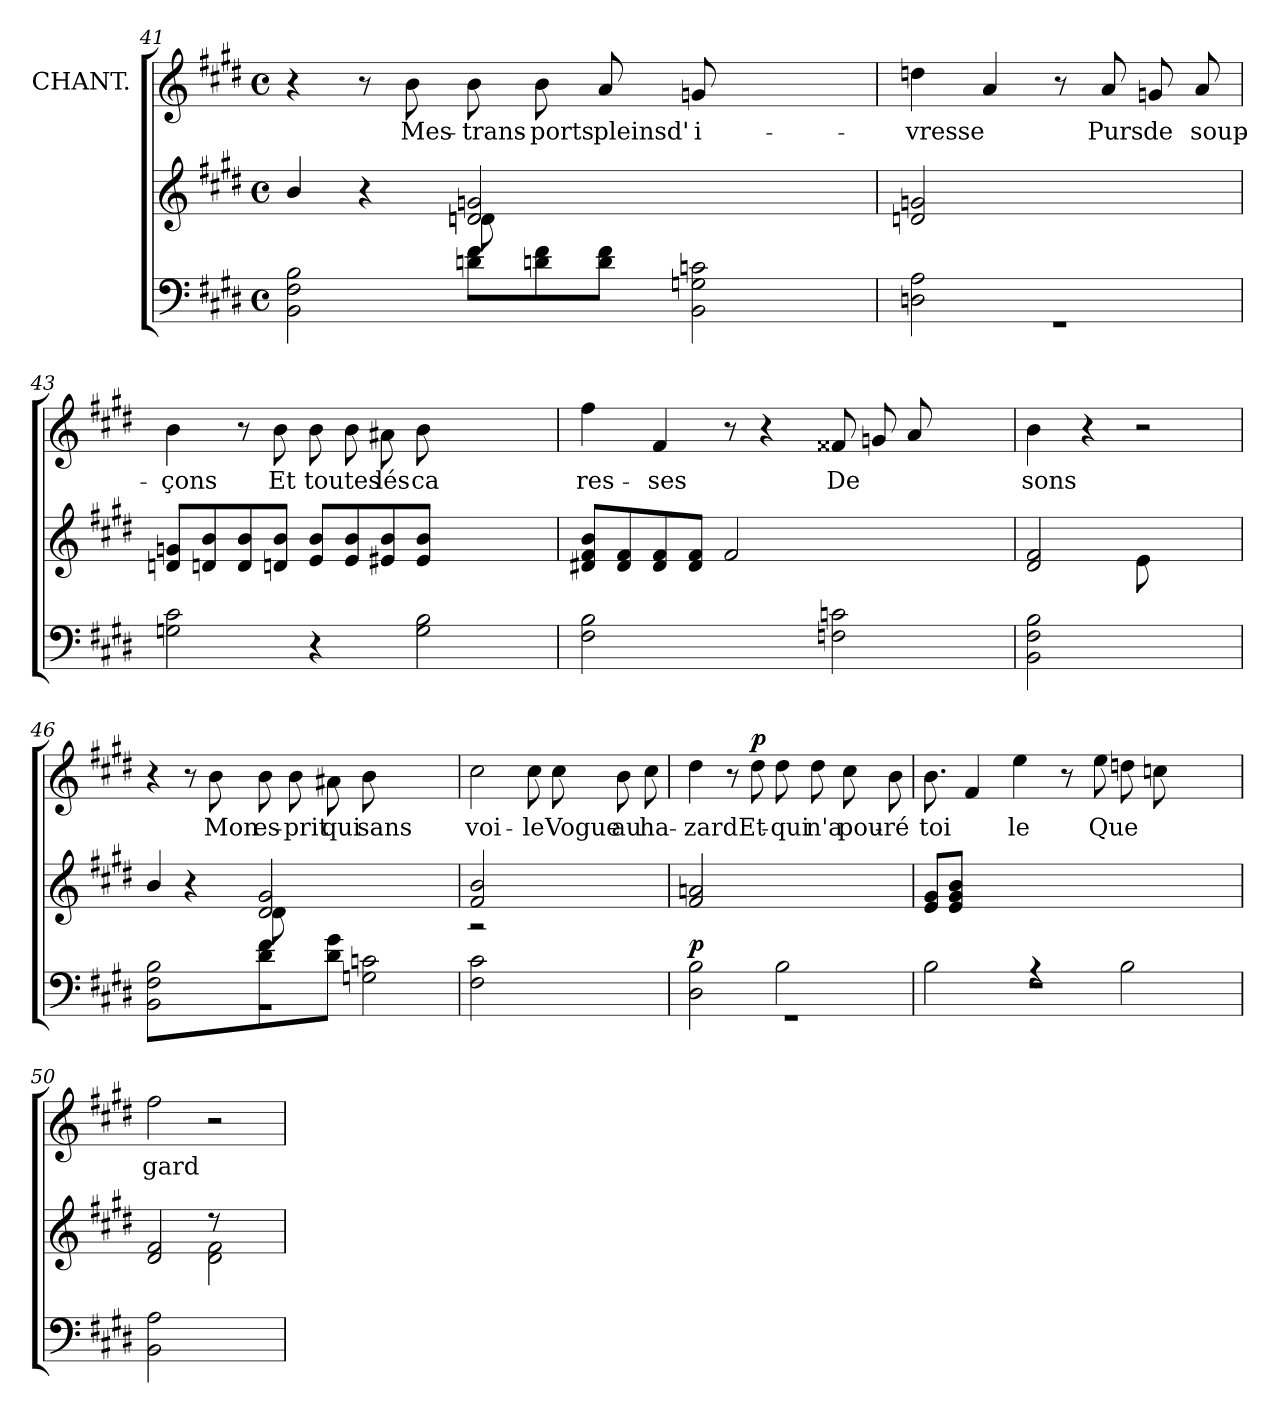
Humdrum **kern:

**kern	**dynam	**kern	**kern	**text	**dynam
*part3	*part3	*part2	*part1	*part1	*part1
*staff3	*staff3	*staff2	*staff1	*staff1	*staff1
*	*	*	*I"CHANT.	*	*
*clefF4	*	*clefG2	*clefG2	*	*
*k[f#c#g#d#]	*	*k[f#c#g#d#]	*k[f#c#g#d#]	*	*
*M4/4	*	*M4/4	*M4/4	*	*
*met(c)	*	*met(c)	*met(c)	*	*
=41	=41	=41	=41	=41	=41
*^	*	*^	*	*	*
2BBi\ 2F#i\ 2Bi\	2ryy	.	4bj/	2ryy	4r	.	.
.	.	.	4r	.	8r	.	.
.	.	.	.	.	8bj\	Mes-	.
8dni\ 8f#i\L	1ryy	.	2gnj/ 2dnj/	8dnZ\	8bj\	trans-	.
8f#i\ 8dni\	.	.	.	2..ryy	8bj\	ports	.
8di\ 8f#i\J	.	.	.	.	8aj/	pleinsd'	.
2BBZ\ 2GZ\ 2cZ\	.	.	.	.	8gnj/	i-	.
.	.	.	2ryy	.	2ryy	.	.
8ryy	.	.	.	.	.	.	.
*	*	*	*v	*v	*	*	*
!!LO:LB:g=z
=42	=42	=42	=42	=42	=42	=42
2Dni\ 2Ai\	1r	.	2gnj/ 2dnj/	4ddnj\	vresse	.
.	.	.	.	4aj/	.	.
2ryy	.	.	2ryy	8r	.	.
.	.	.	.	8aj/	Purs	.
.	.	.	.	8gnj/	de	.
.	.	.	.	8aj/	soup-	.
=43	=43	=43	=43	=43	=43	=43
2c#i\ 2Gni\	2ryy	.	8dnj/ 8gnj/L	4bj\	çons	.
.	.	.	8bj/ 8dnj/	.	.	.
.	.	.	8bj/ 8dj/	8r	.	.
.	.	.	8bj/ 8dnj/J	8bj\	Et	.
8ryy	4r	.	8bj/ 8ej/L	8bj\	toutes	.
8ryy	.	.	8bj/ 8ej/	8bj\	.	.
8ryy	2.ryy	.	8bj/ 8e#Xj/	8a#Xj\	lés	.
2BZ\ 2GZ\	.	.	8bj/ 8e#j/J	8bj\	ca	.
.	.	.	2ryy	2ryy	.	.
8ryy	.	.	.	.	.	.
=44	=44	=44	=44	=44	=44	=44
2F#i\ 2Bi\	2ryy	.	8bj/ 8f#j/ 8d#Xj/L	4ff#j\	res-	.
.	.	.	8f#j/ 8d#j/	.	.	.
.	.	.	8f#j/ 8d#j/	4f#j/	ses	.
.	.	.	8f#j/ 8d#j/J	.	.	.
8ryy	1ryy	.	2f#j/	8r	.	.
8ryy	.	.	.	4r	.	.
8ryy	.	.	.	.	.	.
2FZ\ 2cZ\	.	.	.	8f##Xj/	De	.
.	.	.	2ryy	8gV/	.	.
.	.	.	.	8aV/	.	.
.	.	.	.	4ryy	.	.
8ryy	.	.	.	.	.	.
*v	*v	*	*	*	*	*
=45	=45	=45	=45	=45	=45
*	*	*^	*	*	*
2BBi\ 2F#i\ 2Bi\	.	2f#j/ 2d#j/	4ryy	4bj\	sons	.
.	.	.	4ryy	4r	.	.
2ryy	.	2ryy	8eZ\	2r	.	.
.	.	.	4.ryy	.	.	.
!!LO:LB:g=z
=46	=46	=46	=46	=46	=46	=46
*^	*	*	*	*	*	*
2BBi\ 2F#i\ 2Bi\	2ryy	.	4bj/	2ryy	4r	.	.
.	.	.	4r	.	8r	.	.
.	.	.	.	.	8bj\	Mon	.
8d#i\ 8f#i\J	1r	.	2g#j/ 2d#j/	8d#Z\	8bj\	es-	.
8ryy	.	.	.	2..ryy	8bj\	prit	.
8g#i\ 8d#i\J	.	.	.	.	8a#Xj\	qui	.
2GZ\ 2cZ\	.	.	.	.	8bj\	sans	.
.	.	.	2ryy	.	2ryy	.	.
8ryy	.	.	.	.	.	.	.
*v	*v	*	*	*	*	*	*
=47	=47	=47	=47	=47	=47	=47
2F#i\ 2c#i\	.	2bj/ 2f#j/	2r	2cc#j\	voi-	.
2ryy	.	2ryy	2ryy	8cc#j\	le	.
.	.	.	.	8cc#j\	Vogue	.
.	.	.	.	8bj\	au	.
.	.	.	.	8cc#j\	ha-	.
*	*	*v	*v	*	*	*
=48	=48	=48	=48	=48	=48
*^	*	*	*	*	*
!	!	!LO:DY:a	!	!	!	!
2D#i\ 2Bi\	1r	p	2anj/ 2f#j/	4dd#j\	zard	.
.	.	.	.	8r	.	.
!	!	!	!	!	!	!LO:DY:a
.	.	.	.	8dd#j\	Et-	p
2Bi\	.	.	2ryy	8dd#j\	qui	.
.	.	.	.	8dd#j\	n'a	.
.	.	.	.	8cc#j\	pou-	.
.	.	.	.	8bj\	ré	.
=49	=49	=49	=49	=49	=49	=49
*	*^	*	*	*	*	*
2Bi\	2ryy	2ryy	.	8g#j/ 8ej/L	8.bj\	toi	.
.	.	.	.	8ej/ 8g#j/ 8bj/J	.	.	.
.	.	.	.	.	4f#j/	--	.
.	.	.	.	2.ryy	.	.	.
.	.	.	.	.	4eej\	le	.
8.ryy	4r	1r	.	.	.	.	.
8ryy	.	.	.	.	8r	.	.
.	2.ryy	.	.	.	.	.	.
8ryy	.	.	.	.	8eej\	Que	.
2BZ\	.	.	.	.	8ddV\	.	.
.	.	.	.	2ryy	.	.	.
.	.	.	.	.	8ccV\	.	.
.	.	.	.	.	16ryy	.	.
.	.	.	.	.	4ryy	.	.
16ryy	.	.	.	.	.	.	.
*v	*v	*v	*	*	*	*	*
!!LO:LB:g=z
=50	=50	=50	=50	=50	=50
*	*	*^	*	*	*
*	*	*	*^	*	*	*
2BBi\ 2Ai\	.	2d#j/ 2f#j/	2ryy	2ryy	2ff#j\	gard	.
2ryy	.	2ryy	8r	2d#N\ 2f#N\	2r	.	.
.	.	.	4.ryy	.	.	.	.
*	*	*v	*v	*v	*	*	*
=	=	=	=	=	=
*-	*-	*-	*-	*-	*-
